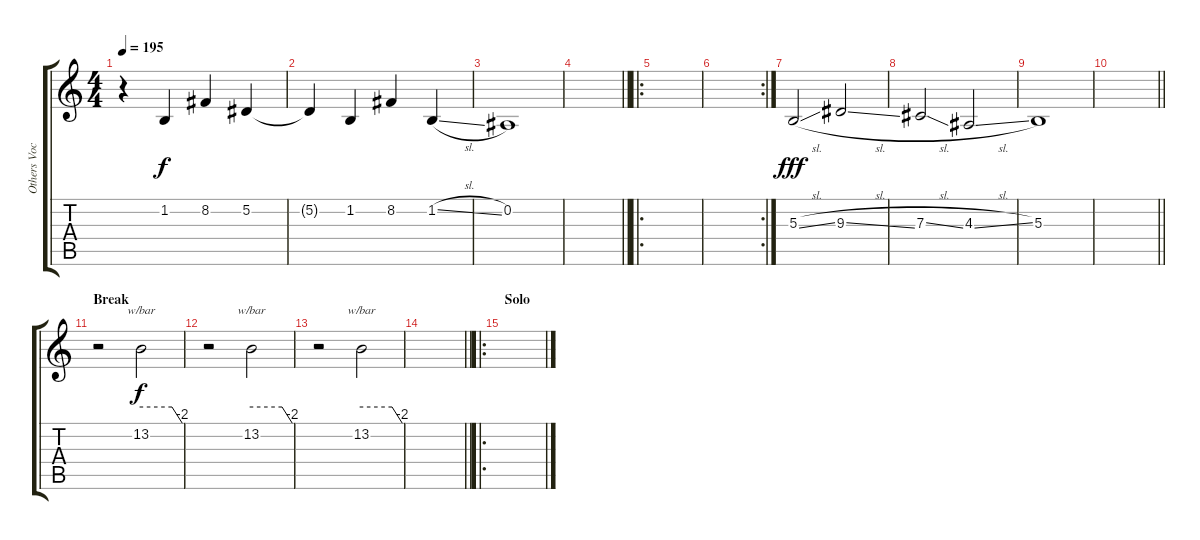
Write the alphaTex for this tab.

\track ("Others Vocals" "Others Voc") {instrument clarinet}
\staff {score tabs}
\tuning (Eb4 Bb3 Gb3 Db3 Ab2 Eb2) {hide}
\ts (4 4)
\tempo 195
\clef g2
\ks c
r.4{dy fff} 1.2.4{dy f} 8.2.4 5.2.4 |
5.2{t}.4 1.2.4 8.2.4 1.2{sl}.4 |
0.2.1 |
\barLineRight lightlight
|
\ro
|
\rc 2
|
5.3{sl}.2{dy fff} 9.3{sl}.2 |
7.3{sl}.2 4.3{sl}.2 |
5.3.1 |
\barLineRight lightlight
|
\section ("" "Break")
r.2 13.2.2{tbe (custom default 0 0 45 0 60 -8) dy f} |
r.2 13.2.2{tbe (custom default 0 0 45 0 60 -8)} |
r.2 13.2.2{tbe (custom default 0 0 45 0 60 -8)} |
\barLineRight lightlight
|
\ro
\section ("" "Solo")
